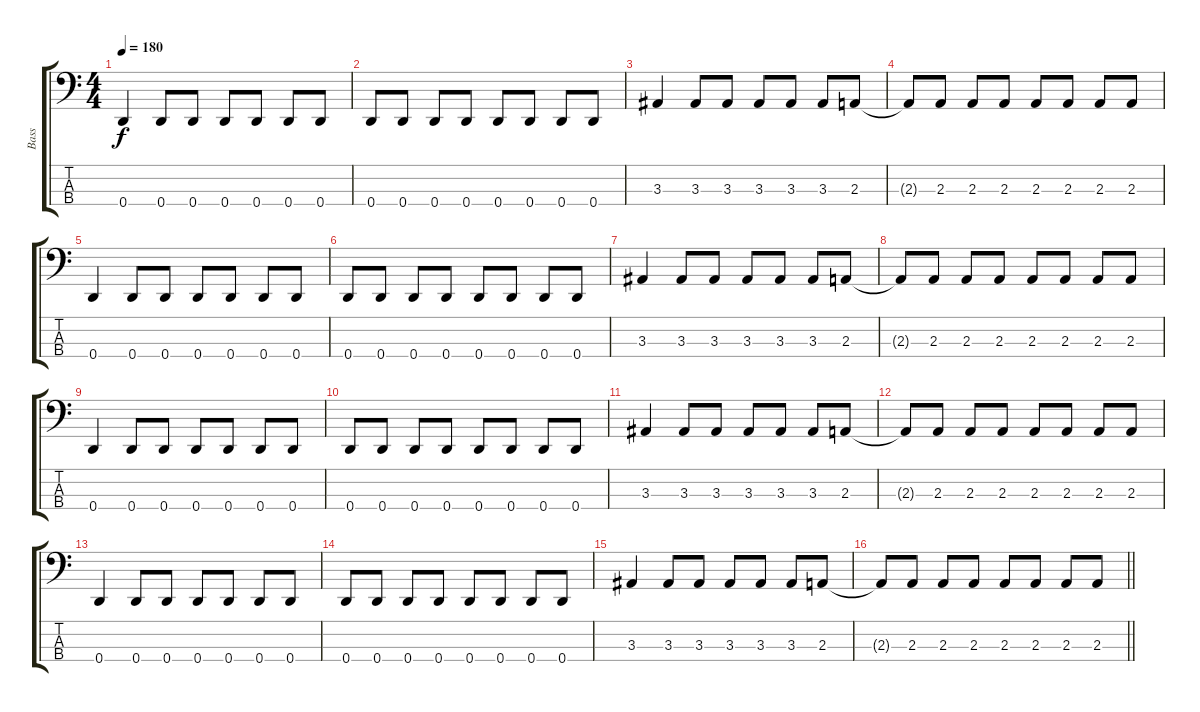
\track ("Bass" "Bass") {instrument electricbassfinger}
\staff {score tabs}
\tuning (F2 C2 G1 D1) {hide}
\ts (4 4)
\section ("" "")
\tempo 180
\clef f4
\ks c
0.4.4{dy f} 0.4.8 0.4.8 0.4.8 0.4.8 0.4.8 0.4.8 |
0.4.8 0.4.8 0.4.8 0.4.8 0.4.8 0.4.8 0.4.8 0.4.8 |
3.3.4 3.3.8 3.3.8 3.3.8 3.3.8 3.3.8 2.3.8 |
2.3{t}.8 2.3.8 2.3.8 2.3.8 2.3.8 2.3.8 2.3.8 2.3.8 |
0.4.4 0.4.8 0.4.8 0.4.8 0.4.8 0.4.8 0.4.8 |
0.4.8 0.4.8 0.4.8 0.4.8 0.4.8 0.4.8 0.4.8 0.4.8 |
3.3.4 3.3.8 3.3.8 3.3.8 3.3.8 3.3.8 2.3.8 |
2.3{t}.8 2.3.8 2.3.8 2.3.8 2.3.8 2.3.8 2.3.8 2.3.8 |
0.4.4 0.4.8 0.4.8 0.4.8 0.4.8 0.4.8 0.4.8 |
0.4.8 0.4.8 0.4.8 0.4.8 0.4.8 0.4.8 0.4.8 0.4.8 |
3.3.4 3.3.8 3.3.8 3.3.8 3.3.8 3.3.8 2.3.8 |
2.3{t}.8 2.3.8 2.3.8 2.3.8 2.3.8 2.3.8 2.3.8 2.3.8 |
0.4.4 0.4.8 0.4.8 0.4.8 0.4.8 0.4.8 0.4.8 |
0.4.8 0.4.8 0.4.8 0.4.8 0.4.8 0.4.8 0.4.8 0.4.8 |
3.3.4 3.3.8 3.3.8 3.3.8 3.3.8 3.3.8 2.3.8 |
\barLineRight lightlight
2.3{t}.8 2.3.8 2.3.8 2.3.8 2.3.8 2.3.8 2.3.8 2.3.8
